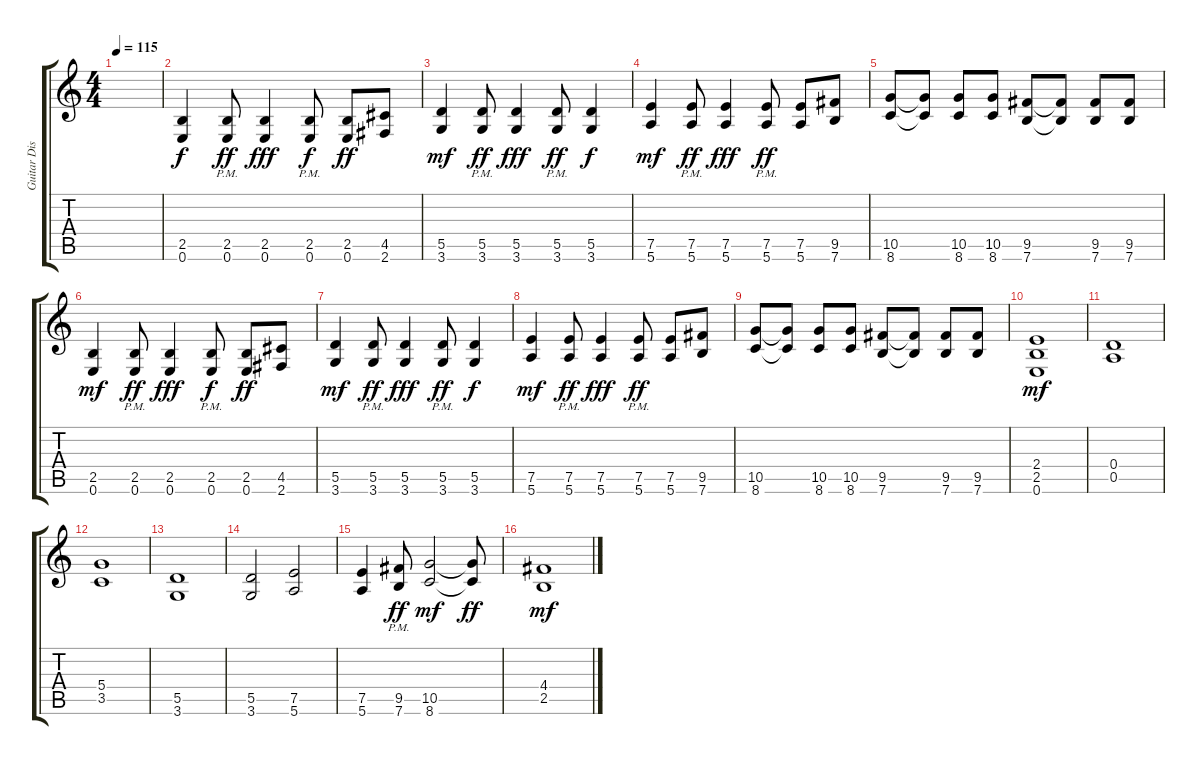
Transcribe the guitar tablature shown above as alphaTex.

\track ("Guitar Dist" "Guitar Dis") {instrument overdrivenguitar}
\staff {score tabs}
\tuning (E4 B3 G3 D3 A2 E2) {hide}
\ts (4 4)
\tempo 115
\clef g2
\ks c
|
(2.5 0.6).4 (2.5{pm} 0.6{pm}).8{dy ff} (2.5 0.6).4{dy fff} (2.5{pm} 0.6{pm}).8{dy f} (2.5 0.6).8{dy ff} (4.5 2.6).8 |
(5.5 3.6).4{dy mf} (5.5{pm} 3.6{pm}).8{dy ff} (5.5 3.6).4{dy fff} (5.5{pm} 3.6{pm}).8{dy ff} (5.5 3.6).4{dy f} |
(7.5 5.6).4{dy mf} (7.5{pm} 5.6{pm}).8{dy ff} (7.5 5.6).4{dy fff} (7.5{pm} 5.6{pm}).8{dy ff} (7.5 5.6).8 (9.5 7.6).8 |
(10.5 8.6).8 (10.5{t} 8.6{t}).8 (10.5 8.6).8 (10.5 8.6).8 (9.5 7.6).8 (9.5{t} 7.6{t}).8 (9.5 7.6).8 (9.5 7.6).8 |
(2.5 0.6).4{dy mf} (2.5{pm} 0.6{pm}).8{dy ff} (2.5 0.6).4{dy fff} (2.5{pm} 0.6{pm}).8{dy f} (2.5 0.6).8{dy ff} (4.5 2.6).8 |
(5.5 3.6).4{dy mf} (5.5{pm} 3.6{pm}).8{dy ff} (5.5 3.6).4{dy fff} (5.5{pm} 3.6{pm}).8{dy ff} (5.5 3.6).4{dy f} |
(7.5 5.6).4{dy mf} (7.5{pm} 5.6{pm}).8{dy ff} (7.5 5.6).4{dy fff} (7.5{pm} 5.6{pm}).8{dy ff} (7.5 5.6).8 (9.5 7.6).8 |
(10.5 8.6).8 (10.5{t} 8.6{t}).8 (10.5 8.6).8 (10.5 8.6).8 (9.5 7.6).8 (9.5{t} 7.6{t}).8 (9.5 7.6).8 (9.5 7.6).8 |
(2.4 2.5 0.6).1{dy mf} |
(0.4 0.5).1 |
(5.4 3.5).1 |
(5.5 3.6).1 |
(5.5 3.6).2 (7.5 5.6).2 |
(7.5 5.6).4 (9.5{pm} 7.6{pm}).8{dy ff} (10.5 8.6).2{dy mf} (10.5{t} 8.6{t}).8{dy ff} |
(4.4 2.5).1{dy mf}
